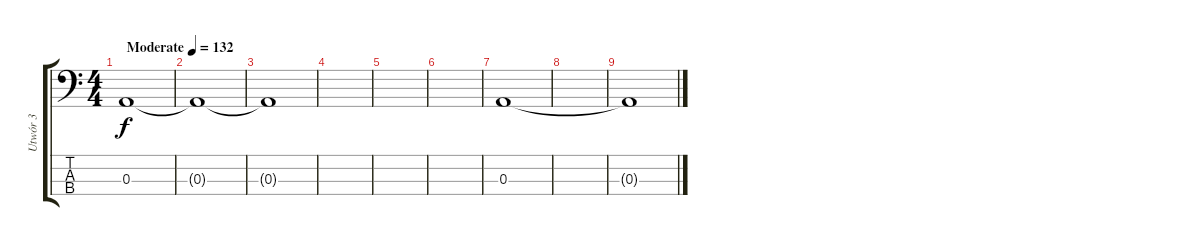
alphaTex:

\track ("Utwór 3" "Utwór 3") {instrument electricbassfinger}
\staff {score tabs}
\tuning (G2 D2 A1 E1) {hide}
\ts (4 4)
\tempo (132 "Moderate")
\clef f4
\ks c
0.3.1{dy f instrument electricbassfinger} |
0.3{t}.1 |
0.3{t}.1 |
|
|
|
0.3.1 |
|
0.3{t}.1
